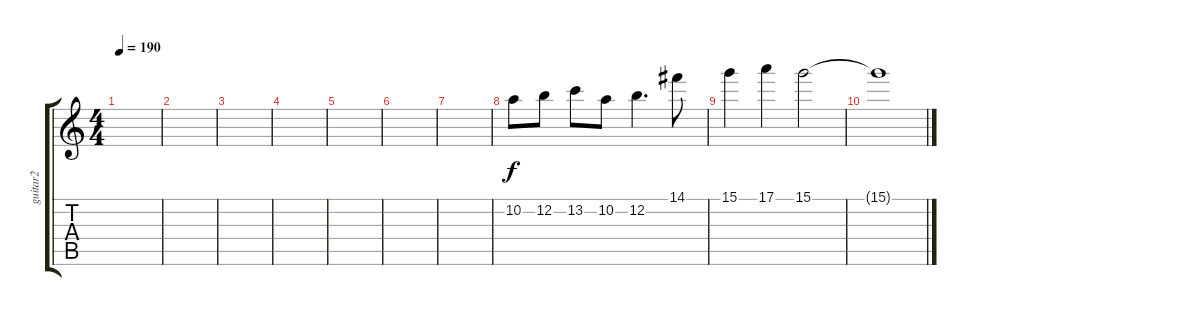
\track ("guitar2" "guitar2") {instrument distortionguitar}
\staff {score tabs}
\tuning (E4 B3 G3 D3 A2 E2) {hide}
\ts (4 4)
\tempo 190
\clef g2
\ks c
|
|
|
|
|
|
|
10.2.8 12.2.8 13.2.8 10.2.8 12.2.4{d} 14.1.8 |
15.1.4 17.1.4 15.1.2 |
15.1{t}.1
